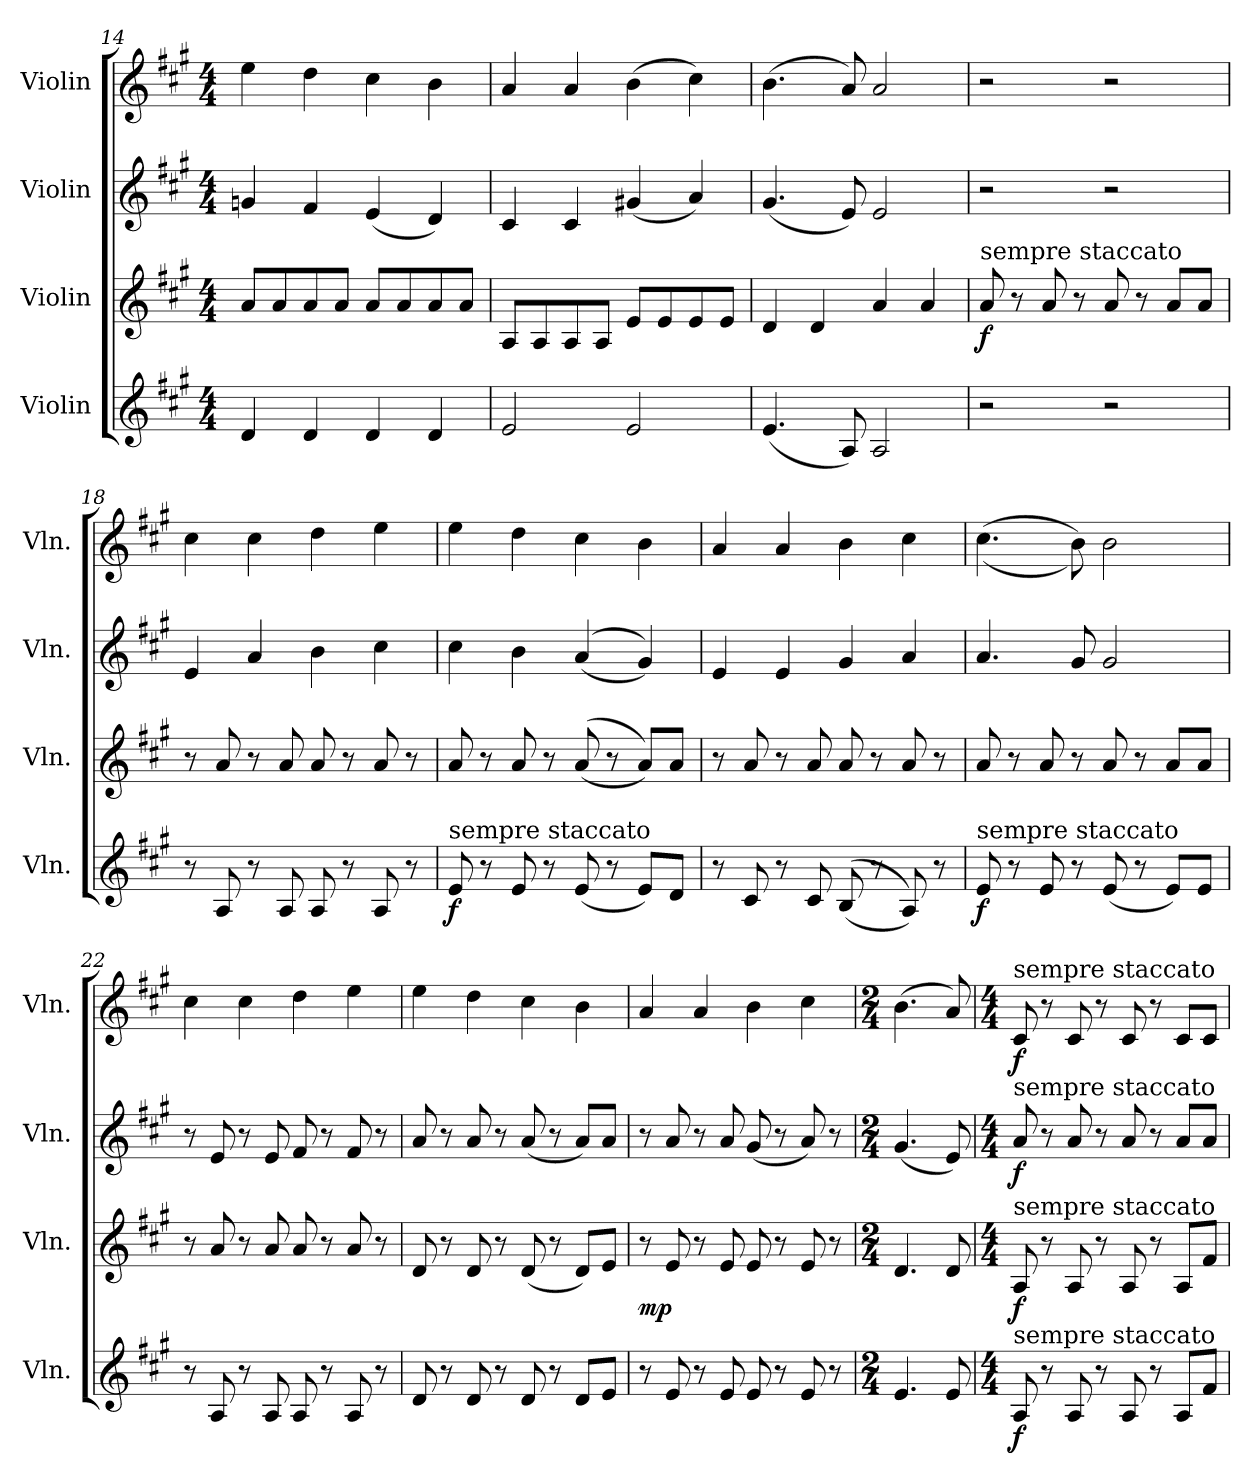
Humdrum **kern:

**kern	**dynam	**kern	**dynam	**kern	**dynam	**kern	**dynam
*part4	*part4	*part3	*part3	*part2	*part2	*part1	*part1
*staff4	*staff4	*staff3	*staff3	*staff2	*staff2	*staff1	*staff1
*I"Violin	*	*I"Violin	*	*I"Violin	*	*I"Violin	*
*I'Vln.	*	*I'Vln.	*	*I'Vln.	*	*I'Vln.	*
*clefG2	*	*clefG2	*	*clefG2	*	*clefG2	*
*k[f#c#g#]	*	*k[f#c#g#]	*	*k[f#c#g#]	*	*k[f#c#g#]	*
*M4/4	*	*M4/4	*	*M4/4	*	*M4/4	*
=14	=14	=14	=14	=14	=14	=14	=14
4d/	.	8a/L	.	4gn/	.	4ee\	.
.	.	8a/	.	.	.	.	.
4d/	.	8a/	.	4f#/	.	4dd\	.
.	.	8a/J	.	.	.	.	.
4d/	.	8a/L	.	(4e/	.	4cc#\	.
.	.	8a/	.	.	.	.	.
4d/	.	8a/	.	4d/)	.	4b\	.
.	.	8a/J	.	.	.	.	.
!!LO:PB:g=z
=15	=15	=15	=15	=15	=15	=15	=15
2e/	.	8A/L	.	4c#/	.	4a/	.
.	.	8A/	.	.	.	.	.
.	.	8A/	.	4c#/	.	4a/	.
.	.	8A/J	.	.	.	.	.
2e/	.	8e/L	.	(4g#X/	.	(4b\	.
.	.	8e/	.	.	.	.	.
.	.	8e/	.	4a/)	.	4cc#\)	.
.	.	8e/J	.	.	.	.	.
=16	=16	=16	=16	=16	=16	=16	=16
(4.e/	.	4d/	.	(4.g#/	.	(4.b\	.
.	.	4d/	.	.	.	.	.
8A/)	.	.	.	8e/)	.	8a/)	.
2A/	.	4a/	.	2e/	.	2a/	.
.	.	4a/	.	.	.	.	.
=17	=17	=17	=17	=17	=17	=17	=17
!	!	!LO:TX:a:t=sempre staccato	!	!	!	!	!
!	!	!	!LO:DY:b	!	!	!	!
2r	.	8a/	f	2r	.	2r	.
.	.	8r	.	.	.	.	.
.	.	8a/	.	.	.	.	.
.	.	8r	.	.	.	.	.
2r	.	8a/	.	2r	.	2r	.
.	.	8r	.	.	.	.	.
.	.	8a/L	.	.	.	.	.
.	.	8a/J	.	.	.	.	.
=18	=18	=18	=18	=18	=18	=18	=18
8r	.	8r	.	4e/	.	4cc#\	.
8A/	.	8a/	.	.	.	.	.
8r	.	8r	.	4a/	.	4cc#\	.
8A/	.	8a/	.	.	.	.	.
8A/	.	8a/	.	4b\	.	4dd\	.
8r	.	8r	.	.	.	.	.
8A/	.	8a/	.	4cc#\	.	4ee\	.
8r	.	8r	.	.	.	.	.
!!LO:LB:g=z
=19	=19	=19	=19	=19	=19	=19	=19
!LO:TX:a:t=sempre staccato	!	!	!	!	!	!	!
!	!LO:DY:b	!	!	!	!	!	!
8e/	f	8a/	.	4cc#\	.	4ee\	.
8r	.	8r	.	.	.	.	.
8e/	.	8a/	.	4b\	.	4dd\	.
8r	.	8r	.	.	.	.	.
(8e/	.	((8a/	.	((4a/	.	4cc#\	.
8r	.	8r	.	.	.	.	.
8e/L)	.	8a/L))	.	4g#/))	.	4b\	.
8d/J	.	8a/J	.	.	.	.	.
=20	=20	=20	=20	=20	=20	=20	=20
8r	.	8r	.	4e/	.	4a/	.
8c#/	.	8a/	.	.	.	.	.
8r	.	8r	.	4e/	.	4a/	.
8c#/	.	8a/	.	.	.	.	.
((8B/	.	8a/	.	4g#/	.	4b\	.
8r	.	8r	.	.	.	.	.
8A/))	.	8a/	.	4a/	.	4cc#\	.
8r	.	8r	.	.	.	.	.
=21	=21	=21	=21	=21	=21	=21	=21
!LO:TX:a:t=sempre staccato	!	!	!	!	!	!	!
!	!LO:DY:b	!	!	!	!	!	!
8e/	f	8a/	.	4.a/	.	((4.cc#\	.
8r	.	8r	.	.	.	.	.
8e/	.	8a/	.	.	.	.	.
8r	.	8r	.	8g#/	.	8b\))	.
(8e/	.	8a/	.	2g#/	.	2b\	.
8r	.	8r	.	.	.	.	.
8e/L)	.	8a/L	.	.	.	.	.
8e/J	.	8a/J	.	.	.	.	.
=22	=22	=22	=22	=22	=22	=22	=22
8r	.	8r	.	8r	.	4cc#\	.
8A/	.	8a/	.	8e/	.	.	.
8r	.	8r	.	8r	.	4cc#\	.
8A/	.	8a/	.	8e/	.	.	.
8A/	.	8a/	.	8f#/	.	4dd\	.
8r	.	8r	.	8r	.	.	.
8A/	.	8a/	.	8f#/	.	4ee\	.
8r	.	8r	.	8r	.	.	.
!!LO:LB:g=z
=23	=23	=23	=23	=23	=23	=23	=23
8d/	.	8d/	.	8a/	.	4ee\	.
8r	.	8r	.	8r	.	.	.
8d/	.	8d/	.	8a/	.	4dd\	.
8r	.	8r	.	8r	.	.	.
8d/	.	(8d/	.	(8a/	.	4cc#\	.
8r	.	8r	.	8r	.	.	.
8d/L	.	8d/L)	.	8a/L)	.	4b\	.
8e/J	.	8e/J	.	8a/J	.	.	.
=24	=24	=24	=24	=24	=24	=24	=24
!	!	!	!LO:DY:b	!	!	!	!
8r	.	8r	mp	8r	.	4a/	.
8e/	.	8e/	.	8a/	.	.	.
8r	.	8r	.	8r	.	4a/	.
8e/	.	8e/	.	8a/	.	.	.
8e/	.	8e/	.	(8g#/	.	4b\	.
8r	.	8r	.	8r	.	.	.
8e/	.	8e/	.	8a/)	.	4cc#\	.
8r	.	8r	.	8r	.	.	.
=25	=25	=25	=25	=25	=25	=25	=25
*M2/4	*	*M2/4	*	*M2/4	*	*M2/4	*
4.e/	.	4.d/	.	(4.g#/	.	(4.b\	.
8e/	.	8d/	.	8e/)	.	8a/)	.
=26	=26	=26	=26	=26	=26	=26	=26
*M4/4	*	*M4/4	*	*M4/4	*	*M4/4	*
!	!	!	!	!	!	!LO:TX:a:t=sempre staccato	!
!	!	!	!	!LO:TX:a:t=sempre staccato	!	!	!
!	!	!LO:TX:a:t=sempre staccato	!	!	!	!	!
!LO:TX:a:t=sempre staccato	!	!	!	!	!	!	!
!	!LO:DY:b	!	!LO:DY:b	!	!LO:DY:b	!	!LO:DY:b
8A/	f	8A/	f	8a/	f	8c#/	f
8r	.	8r	.	8r	.	8r	.
8A/	.	8A/	.	8a/	.	8c#/	.
8r	.	8r	.	8r	.	8r	.
8A/	.	8A/	.	8a/	.	8c#/	.
8r	.	8r	.	8r	.	8r	.
8A/L	.	8A/L	.	8a/L	.	8c#/L	.
8f#/J	.	8f#/J	.	8a/J	.	8c#/J	.
=	=	=	=	=	=	=	=
*-	*-	*-	*-	*-	*-	*-	*-
